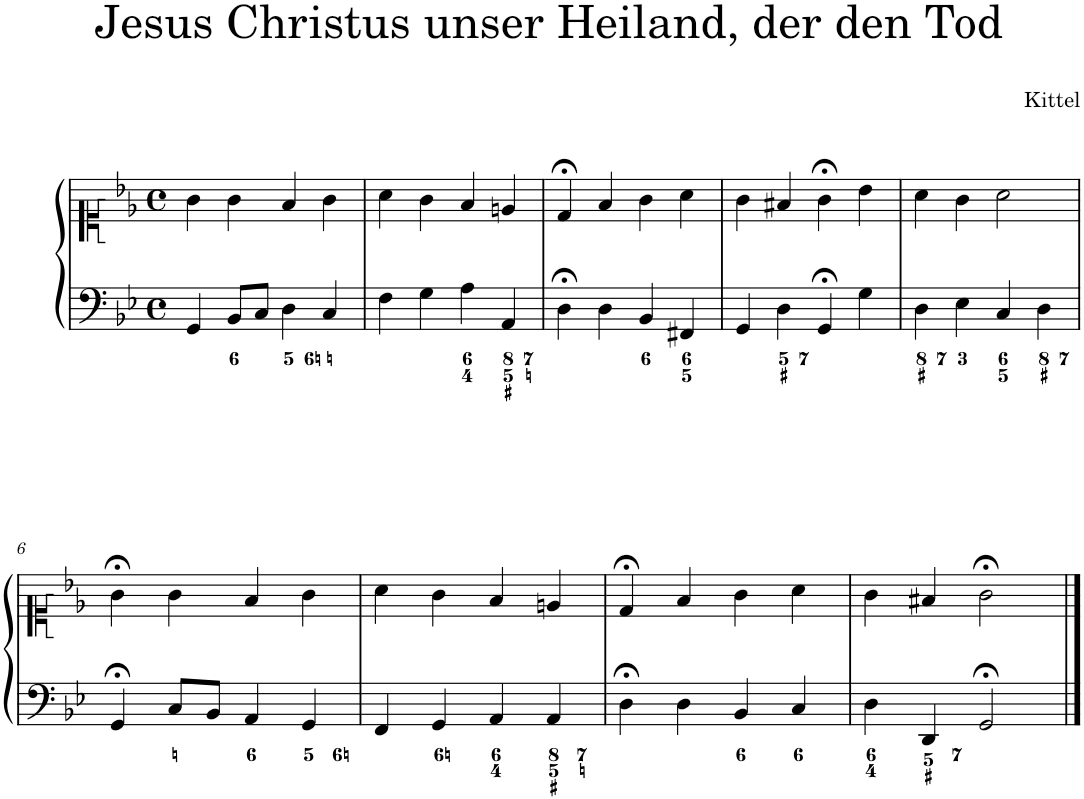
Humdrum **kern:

**kern	**kern
*part1	*part1
*staff2	*staff1
*I"Piano	*
*I'Pno.	*
*clefF4	*clefC1
*k[b-e-]	*k[b-e-]
*M4/4	*M4/4
*met(c)	*met(c)
=1	=1
4GG/	4g\
8BB-/L	4g\
8C/J	.
4D\	4f/
4C/	4g\
=2	=2
4F\	4a\
4G\	4g\
4A\	4f/
4AA/	4en/
=3	=3
4D;<\	4d;</
4D\	4f/
4BB-/	4g\
4FF#X/	4a\
=4	=4
4GG/	4g\
4D\	4f#X/
4GG;</	4g;<\
4G\	4b-\
=5	=5
4D\	4a\
4E-\	4g\
4C/	2a\
4D\	.
!!LO:LB:g=z
=6	=6
4GG;</	4g;<\
8C/L	4g\
8BB-/J	.
4AA/	4f/
4GG/	4g\
=7	=7
4FF/	4a\
4GG/	4g\
4AA/	4f/
4AA/	4en/
=8	=8
4D;<\	4d;</
4D\	4f/
4BB-/	4g\
4C/	4a\
=9	=9
4D\	4g\
4DD/	4f#X/
2GG;</	2g;<\
==	==
*-	*-
